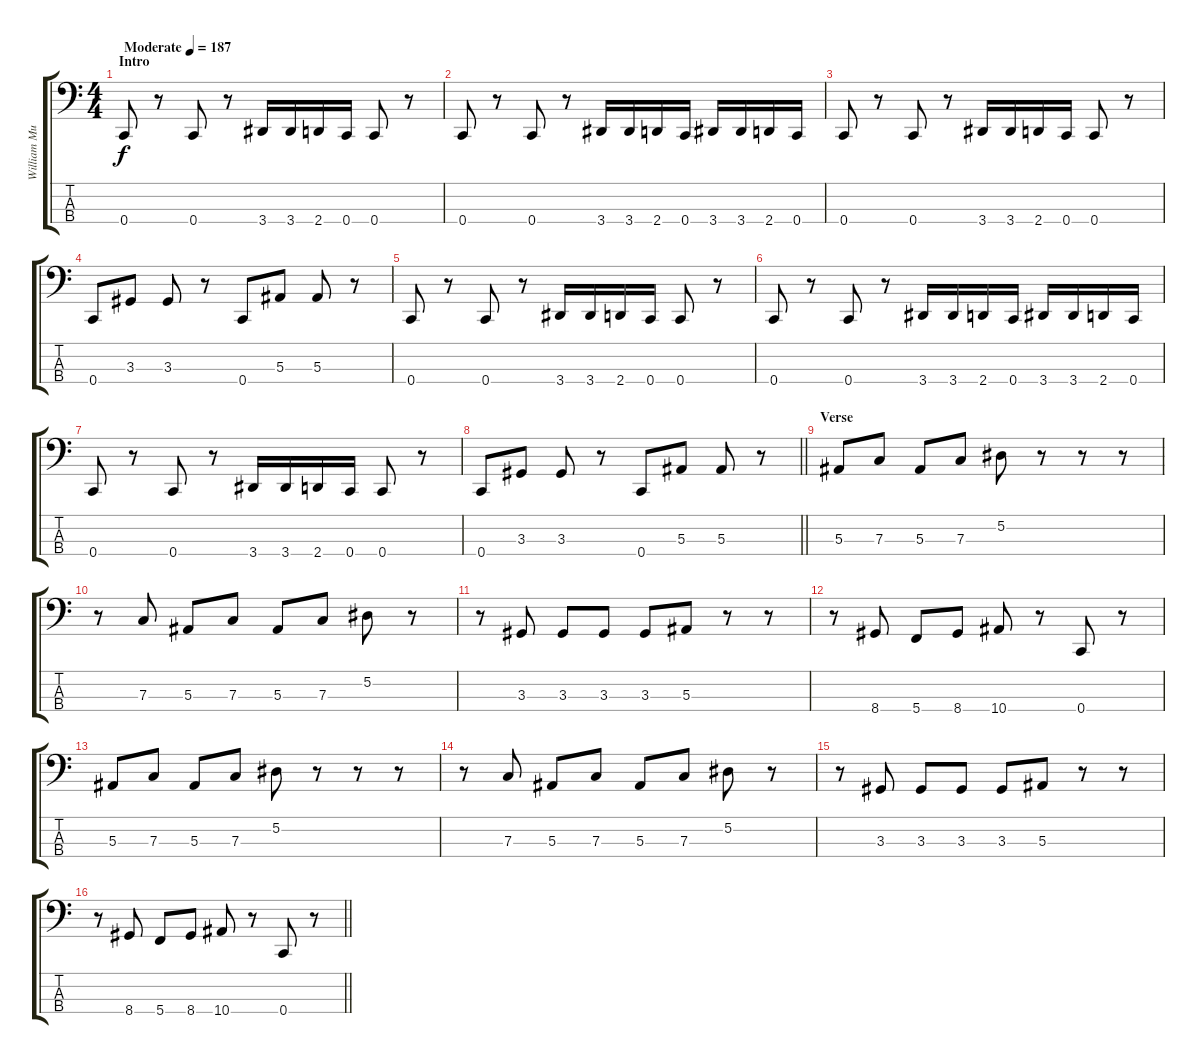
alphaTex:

\track ("William Murderface (Bass Guitar)" "William Mu") {instrument electricbassfinger}
\staff {score tabs}
\tuning (Eb2 Bb1 F1 C1) {hide}
\ts (4 4)
\section ("" "Intro")
\tempo (187 "Moderate")
\clef f4
\ks c
0.4.8{dy f instrument electricbassfinger} r.8 0.4.8 r.8 3.4.16 3.4.16 2.4.16 0.4.16 0.4.8 r.8 |
0.4.8 r.8 0.4.8 r.8 3.4.16 3.4.16 2.4.16 0.4.16 3.4.16 3.4.16 2.4.16 0.4.16 |
0.4.8 r.8 0.4.8 r.8 3.4.16 3.4.16 2.4.16 0.4.16 0.4.8 r.8 |
0.4.8 3.3.8 3.3.8 r.8 0.4.8 5.3.8 5.3.8 r.8 |
0.4.8 r.8 0.4.8 r.8 3.4.16 3.4.16 2.4.16 0.4.16 0.4.8 r.8 |
0.4.8 r.8 0.4.8 r.8 3.4.16 3.4.16 2.4.16 0.4.16 3.4.16 3.4.16 2.4.16 0.4.16 |
0.4.8 r.8 0.4.8 r.8 3.4.16 3.4.16 2.4.16 0.4.16 0.4.8 r.8 |
\barLineRight lightlight
0.4.8 3.3.8 3.3.8 r.8 0.4.8 5.3.8 5.3.8 r.8 |
\section ("" "Verse")
5.3.8 7.3.8 5.3.8 7.3.8 5.2.8 r.8 r.8 r.8 |
r.8 7.3.8 5.3.8 7.3.8 5.3.8 7.3.8 5.2.8 r.8 |
r.8 3.3.8 3.3.8 3.3.8 3.3.8 5.3.8 r.8 r.8 |
r.8 8.4.8 5.4.8 8.4.8 10.4.8 r.8 0.4.8 r.8 |
5.3.8 7.3.8 5.3.8 7.3.8 5.2.8 r.8 r.8 r.8 |
r.8 7.3.8 5.3.8 7.3.8 5.3.8 7.3.8 5.2.8 r.8 |
r.8 3.3.8 3.3.8 3.3.8 3.3.8 5.3.8 r.8 r.8 |
\barLineRight lightlight
r.8 8.4.8 5.4.8 8.4.8 10.4.8 r.8 0.4.8 r.8
